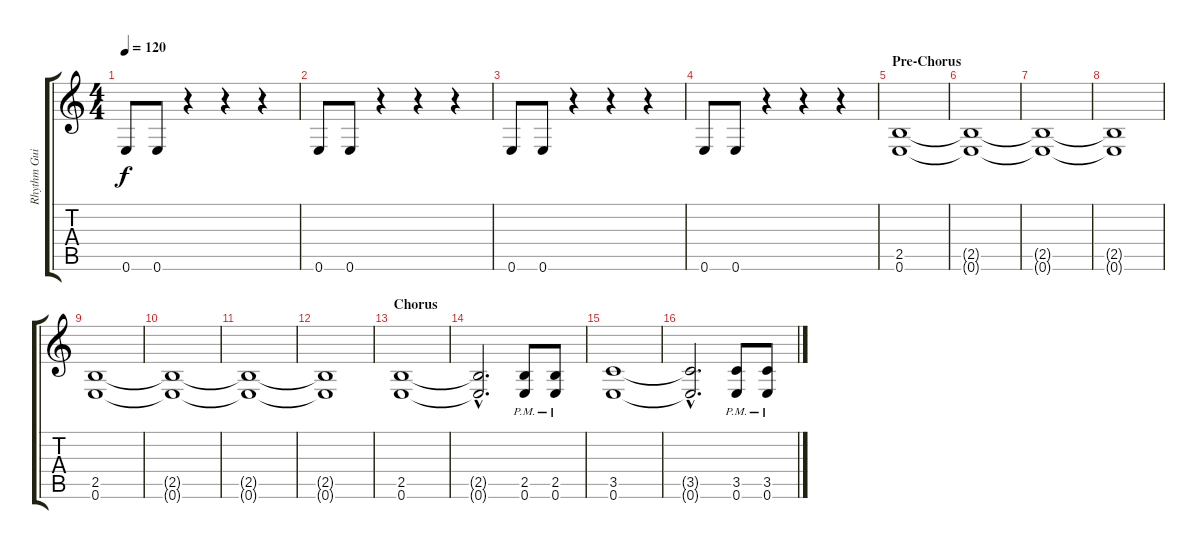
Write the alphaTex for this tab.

\track ("Rhythm Guitar" "Rhythm Gui") {instrument overdrivenguitar}
\staff {score tabs}
\tuning (E4 B3 G3 D3 A2 E2) {hide}
\ts (4 4)
\tempo 120
\clef g2
\ks c
0.6.8{dy f} 0.6.8 r.4 r.4 r.4 |
0.6.8 0.6.8 r.4 r.4 r.4 |
0.6.8 0.6.8 r.4 r.4 r.4 |
0.6.8 0.6.8 r.4 r.4 r.4 |
\section ("" "Pre-Chorus")
(2.5 0.6).1 |
(2.5{t} 0.6{t}).1 |
(2.5{t} 0.6{t}).1 |
(2.5{t} 0.6{t}).1 |
(2.5 0.6).1 |
(2.5{t} 0.6{t}).1 |
(2.5{t} 0.6{t}).1 |
(2.5{t} 0.6{t}).1 |
\section ("" "Chorus")
(2.5 0.6).1 |
(2.5{hac t} 0.6{hac t}).2{d} (2.5{pm} 0.6).8 (2.5{pm} 0.6).8 |
(3.5 0.6).1 |
(3.5{hac t} 0.6{hac t}).2{d} (3.5{pm} 0.6).8 (3.5{pm} 0.6).8
